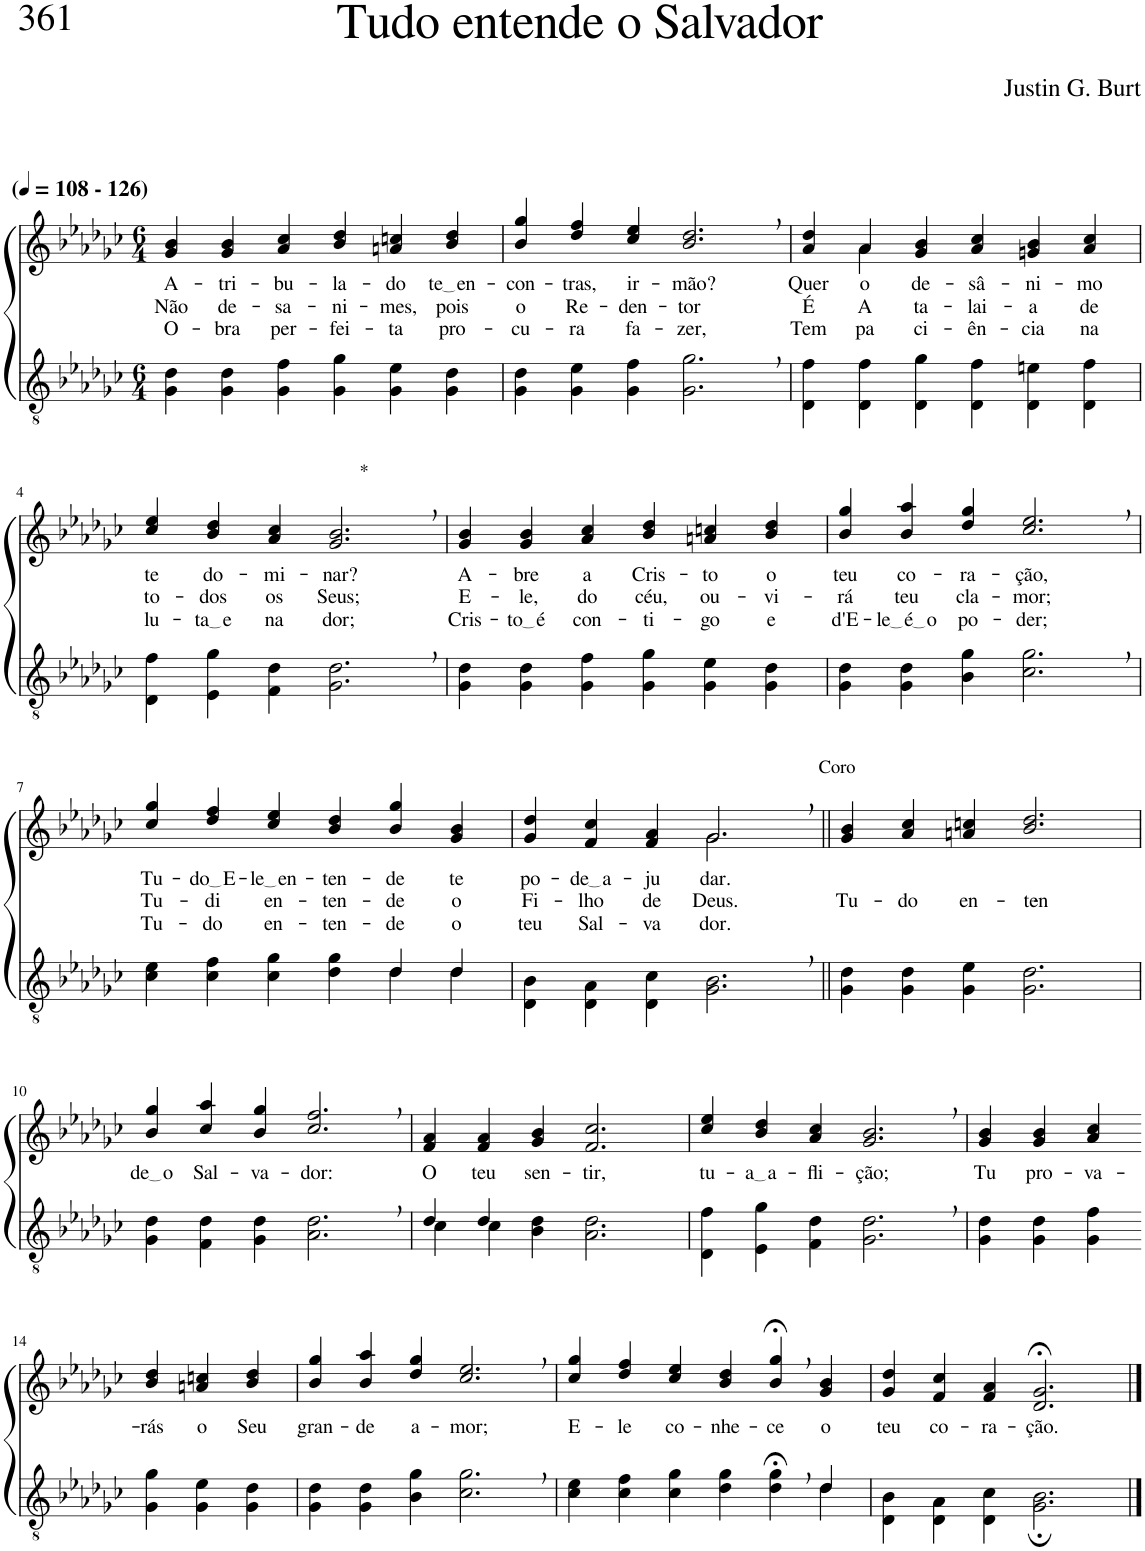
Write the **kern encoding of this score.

**kern	**kern	**text	**text	**text
*part2	*part1	*part1	*part1	*part1
*staff2	*staff1	*staff1	*staff1	*staff1
*I"Parte III e IV	*I"Parte I e II	*	*	*
*clefGv2	*clefG2	*	*	*
*Trd3c5	*Trd3c5	*	*	*
*k[b-e-a-d-g-c-]	*k[b-e-a-d-g-c-]	*	*	*
*M6/4	*M6/4	*	*	*
*MM108	*MM108	*	*	*
=1	=1	=1	=1	=1
!	!LO:TX:a:B:t=(	!	!	!
!	!LO:TX:a:B:t=- 126)	!	!	!
!	!	!LO:LY:b	!LO:LY:b	!LO:LY:b
4G-\ 4d-\	4g-/ 4b-/	A-	Não	O-
!	!	!LO:LY:b	!LO:LY:b	!LO:LY:b
4G-\ 4d-\	4g-/ 4b-/	-tri-	de-	-bra
!	!	!LO:LY:b	!LO:LY:b	!LO:LY:b
4G-\ 4f\	4a-/ 4cc-/	-bu-	-sa-	per-
!	!	!LO:LY:b	!LO:LY:b	!LO:LY:b
4G-\ 4g-\	4b-/ 4dd-/	-la-	-ni-	-fei-
!	!	!LO:LY:b	!LO:LY:b	!LO:LY:b
4G-\ 4e-\	4an/ 4ccn/	-do	-mes,	-ta
!	!	!LO:LY:b	!LO:LY:b	!LO:LY:b
4G-\ 4d-\	4b-/ 4dd-/	te en	pois	pro-
=2	=2	=2	=2	=2
!	!	!LO:LY:b	!LO:LY:b	!LO:LY:b
4G-\ 4d-\	4b-/ 4gg-/	-con-	o	-cu-
!	!	!LO:LY:b	!LO:LY:b	!LO:LY:b
4G-\ 4e-\	4dd-/ 4ff/	-tras,	Re-	-ra
!	!	!LO:LY:b	!LO:LY:b	!LO:LY:b
4G-\ 4f\	4cc-/ 4ee-/	ir-	-den-	fa-
!	!	!LO:LY:b	!LO:LY:b	!LO:LY:b
2.G-\, 2.g-\,	2.b-/, 2.dd-/,	-mão?	-tor	-zer,
=3	=3	=3	=3	=3
!	!	!LO:LY:b	!LO:LY:b	!LO:LY:b
*	*^	*	*	*
4D-\ 4f\	4a-/ 4dd-/	4ryy	Quer	É	Tem
!	!	!	!LO:LY:b	!LO:LY:b	!LO:LY:b
4D-\ 4f\	4a-/	4a-\	o	A-	pa-
!	!	!	!LO:LY:b	!LO:LY:b	!LO:LY:b
4D-\ 4g-\	4g-/ 4b-/	1ryy	de-	-ta-	-ci-
!	!	!	!LO:LY:b	!LO:LY:b	!LO:LY:b
4D-\ 4f\	4a-/ 4cc-/	.	-sâ-	-lai-	-ên-
!	!	!	!LO:LY:b	!LO:LY:b	!LO:LY:b
4D-\ 4en\	4gn/ 4b-/	.	-ni-	-a	-cia
!	!	!	!LO:LY:b	!LO:LY:b	!LO:LY:b
4D-\ 4f\	4a-/ 4cc-/	.	-mo	de	na
*	*v	*v	*	*	*
!!LO:LB:g=z
=4	=4	=4	=4	=4
!	!	!LO:LY:b	!LO:LY:b	!LO:LY:b
4D-\ 4f\	4cc-/ 4ee-/	te	to-	lu-
!	!	!LO:LY:b	!LO:LY:b	!LO:LY:b
4E-\ 4g-\	4b-/ 4dd-/	do-	-dos	ta e
!	!	!LO:LY:b	!LO:LY:b	!LO:LY:b
4F\ 4d-\	4a-/ 4cc-/	-mi-	os	na
!	!LO:TX:a:t=*	!	!	!
!	!	!LO:LY:b	!LO:LY:b	!LO:LY:b
2.G-\, 2.d-\,	2.g-/, 2.b-/,	-nar?	Seus;	dor;
=5	=5	=5	=5	=5
!	!	!LO:LY:b	!LO:LY:b	!LO:LY:b
4G-\ 4d-\	4g-/ 4b-/	A-	E-	Cris-
!	!	!LO:LY:b	!LO:LY:b	!LO:LY:b
4G-\ 4d-\	4g-/ 4b-/	-bre	-le,	to é
!	!	!LO:LY:b	!LO:LY:b	!LO:LY:b
4G-\ 4f\	4a-/ 4cc-/	a	do	con-
!	!	!LO:LY:b	!LO:LY:b	!LO:LY:b
4G-\ 4g-\	4b-/ 4dd-/	Cris-	céu,	-ti-
!	!	!LO:LY:b	!LO:LY:b	!LO:LY:b
4G-\ 4e-\	4an/ 4ccn/	-to	ou-	-go
!	!	!LO:LY:b	!LO:LY:b	!LO:LY:b
4G-\ 4d-\	4b-/ 4dd-/	o	-vi-	e
=6	=6	=6	=6	=6
!	!	!LO:LY:b	!LO:LY:b	!LO:LY:b
4G-\ 4d-\	4b-/ 4gg-/	teu	-rá	d'E-
!	!	!LO:LY:b	!LO:LY:b	!LO:LY:b
4G-\ 4d-\	4b-/ 4aa-/	co-	teu	le é o
!	!	!LO:LY:b	!LO:LY:b	!LO:LY:b
4B-\ 4g-\	4dd-/ 4gg-/	-ra-	cla-	po-
!	!	!LO:LY:b	!LO:LY:b	!LO:LY:b
2.c-\, 2.g-\,	2.cc-/, 2.ee-/,	-ção,	-mor;	-der;
!!LO:LB:g=z
=7	=7	=7	=7	=7
*^	*	*	*	*
!	!	!	!LO:LY:b	!LO:LY:b	!LO:LY:b
4c-\ 4e-\	1ryy	4cc-/ 4gg-/	Tu-	Tu-	Tu-
!	!	!	!LO:LY:b	!LO:LY:b	!LO:LY:b
4c-\ 4f\	.	4dd-/ 4ff/	do E	-di	-do
!	!	!	!LO:LY:b	!LO:LY:b	!LO:LY:b
4c-\ 4g-\	.	4cc-/ 4ee-/	le en	en-	en-
!	!	!	!LO:LY:b	!LO:LY:b	!LO:LY:b
4d-\ 4g-\	.	4b-/ 4dd-/	-ten-	-ten-	-ten-
!	!	!	!LO:LY:b	!LO:LY:b	!LO:LY:b
4d-\	4d-/	4b-/ 4gg-/	-de	-de	-de
!	!	!	!LO:LY:b	!LO:LY:b	!LO:LY:b
4d-\	4d-/	4g-/ 4b-/	te	o	o
=8	=8	=8	=8	=8	=8
!	!	!	!LO:LY:b	!LO:LY:b	!LO:LY:b
*v	*v	*^	*	*	*
4D-\ 4B-\	4g-/ 4dd-/	2.ryy	po-	Fi-	teu
!	!	!	!LO:LY:b	!LO:LY:b	!LO:LY:b
4D-\ 4A-\	4f/ 4cc-/	.	de a	-lho	Sal-
!	!	!	!LO:LY:b	!LO:LY:b	!LO:LY:b
4D-\ 4c-\	4f/ 4a-/	.	-ju-	de	-va-
!	!LO:TX:a:t=Coro	!	!	!	!
!	!	!	!LO:LY:b	!LO:LY:b	!LO:LY:b
2.G-\, 2.B-\,	2.g-,/	2.g-\	-dar.	Deus.	-dor.
=9||	=9||	=9||	=9||	=9||	=9||
!	!	!	!	!LO:LY:b	!
*	*v	*v	*	*	*
4G-\ 4d-\	4g-/ 4b-/	.	Tu-	.
!	!	!	!LO:LY:b	!
4G-\ 4d-\	4a-/ 4cc-/	.	-do	.
!	!	!	!LO:LY:b	!
4G-\ 4e-\	4an/ 4ccn/	.	en-	.
!	!	!	!LO:LY:b	!
2.G-\ 2.d-\	2.b-/ 2.dd-/	.	-ten-	.
!!LO:LB:g=z
=10	=10	=10	=10	=10
!	!	!LO:LY:b	!	!
4G-\ 4d-\	4b-/ 4gg-/	de o	.	.
!	!	!LO:LY:b	!	!
4F\ 4d-\	4cc-/ 4aa-/	Sal-	.	.
!	!	!LO:LY:b	!	!
4G-\ 4d-\	4b-/ 4gg-/	-va-	.	.
!	!	!LO:LY:b	!	!
2.A-\, 2.d-\,	2.cc-/, 2.ff/,	-dor:	.	.
=11	=11	=11	=11	=11
*^	*	*	*	*
!	!	!	!LO:LY:b	!	!
4d-/	4c-\	4f/ 4a-/	O	.	.
!	!	!	!LO:LY:b	!	!
4d-/	4c-\	4f/ 4a-/	teu	.	.
!	!	!	!LO:LY:b	!	!
1ryy	4B-\ 4d-\	4g-/ 4b-/	sen-	.	.
!	!	!	!LO:LY:b	!	!
.	2.A-\ 2.d-\	2.f/ 2.cc-/	-tir,	.	.
=12	=12	=12	=12	=12	=12
!	!	!	!LO:LY:b	!	!
*v	*v	*	*	*	*
4D-\ 4f\	4cc-/ 4ee-/	tu-	.	.
!	!	!LO:LY:b	!	!
4E-\ 4g-\	4b-/ 4dd-/	a a	.	.
!	!	!LO:LY:b	!	!
4F\ 4d-\	4a-/ 4cc-/	-fli-	.	.
!	!	!LO:LY:b	!	!
2.G-\, 2.d-\,	2.g-/, 2.b-/,	-ção;	.	.
=13	=13	=13	=13	=13
!	!	!LO:LY:b	!	!
4G-\ 4d-\	4g-/ 4b-/	Tu	.	.
!	!	!LO:LY:b	!	!
4G-\ 4d-\	4g-/ 4b-/	pro-	.	.
!	!	!LO:LY:b	!	!
4G-\ 4f\	4a-/ 4cc-/	-va-	.	.
!!LO:LB:g=z
=14-	=14-	=14-	=14-	=14-
!	!	!LO:LY:b	!	!
4G-\ 4g-\	4b-/ 4dd-/	-rás	.	.
!	!	!LO:LY:b	!	!
4G-\ 4e-\	4an/ 4ccn/	o	.	.
!	!	!LO:LY:b	!	!
4G-\ 4d-\	4b-/ 4dd-/	Seu	.	.
=15	=15	=15	=15	=15
!	!	!LO:LY:b	!	!
4G-\ 4d-\	4b-/ 4gg-/	gran-	.	.
!	!	!LO:LY:b	!	!
4G-\ 4d-\	4b-/ 4aa-/	-de	.	.
!	!	!LO:LY:b	!	!
4B-\ 4g-\	4dd-/ 4gg-/	a-	.	.
!	!	!LO:LY:b	!	!
2.c-\, 2.g-\,	2.cc-/, 2.ee-/,	-mor;	.	.
=16	=16	=16	=16	=16
*^	*	*	*	*
!	!	!	!LO:LY:b	!	!
4c-\ 4e-\	4ryy	4cc-/ 4gg-/	E-	.	.
!	!	!	!LO:LY:b	!	!
*v	*v	*	*	*	*
4c-\ 4f\	4dd-/ 4ff/	-le	.	.
!	!	!LO:LY:b	!	!
4c-\ 4g-\	4cc-/ 4ee-/	co-	.	.
!	!	!LO:LY:b	!	!
4d-\ 4g-\	4b-/ 4dd-/	-nhe-	.	.
!	!	!LO:LY:b	!	!
4d-\;<, 4g-\;<,	4b-/;<, 4gg-/;<,	-ce	.	.
*^	*	*	*	*
!	!	!	!LO:LY:b	!	!
4d-\	4d-/	4g-/ 4b-/	o	.	.
=17	=17	=17	=17	=17	=17
!	!	!	!LO:LY:b	!	!
*v	*v	*	*	*	*
4D-\ 4B-\	4g-/ 4dd-/	teu	.	.
!	!	!LO:LY:b	!	!
4D-\ 4A-\	4f/ 4cc-/	co-	.	.
!	!	!LO:LY:b	!	!
4D-\ 4c-\	4f/ 4a-/	-ra-	.	.
!	!	!LO:LY:b	!	!
2.G-\; 2.B-\;	2.d-/;< 2.g-/;<	-ção.	.	.
==	==	==	==	==
*-	*-	*-	*-	*-
